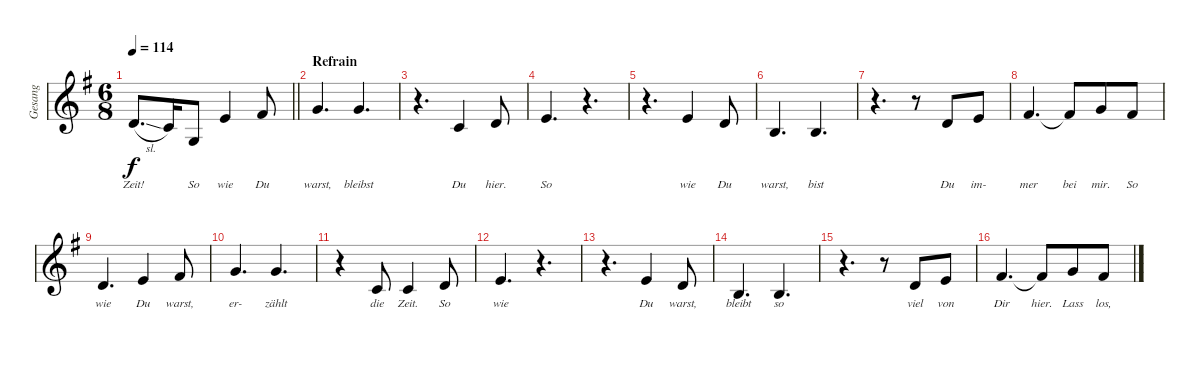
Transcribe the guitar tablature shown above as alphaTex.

\track ("Gesang" "Gesang") {instrument clarinet}
\staff {score}
\tuning (E4 B3 G3 D3 A2 E2) {hide}
\ts (6 8)
\tempo 114
\clef g2
\barLineRight lightlight
\ks g
3.2{sl}.8{d lyrics (0 "Zeit!") lyrics (1 "") lyrics (2 "") lyrics (3 "") lyrics (4 "") dy f} 1.2.16{lyrics (0 "") lyrics (1 "") lyrics (2 "") lyrics (3 "") lyrics (4 "")} 0.3.8{lyrics (0 "So") lyrics (1 "") lyrics (2 "") lyrics (3 "") lyrics (4 "")} 0.1.4{lyrics (0 "wie") lyrics (1 "") lyrics (2 "") lyrics (3 "") lyrics (4 "")} 2.1.8{lyrics (0 "Du") lyrics (1 "") lyrics (2 "") lyrics (3 "") lyrics (4 "")} |
\section ("" "Refrain")
3.1.4{d lyrics (0 "warst,") lyrics (1 "") lyrics (2 "") lyrics (3 "") lyrics (4 "")} 3.1.4{d lyrics (0 "bleibst") lyrics (1 "") lyrics (2 "") lyrics (3 "") lyrics (4 "")} |
r.4{d} 1.2.4{lyrics (0 "Du") lyrics (1 "") lyrics (2 "") lyrics (3 "") lyrics (4 "")} 3.2.8{lyrics (0 "hier.") lyrics (1 "") lyrics (2 "") lyrics (3 "") lyrics (4 "")} |
0.1.4{d lyrics (0 "So") lyrics (1 "") lyrics (2 "") lyrics (3 "") lyrics (4 "")} r.4{d} |
r.4{d} 0.1.4{lyrics (0 "wie") lyrics (1 "") lyrics (2 "") lyrics (3 "") lyrics (4 "")} 3.2.8{lyrics (0 "Du") lyrics (1 "") lyrics (2 "") lyrics (3 "") lyrics (4 "")} |
0.2.4{d lyrics (0 "warst,") lyrics (1 "") lyrics (2 "") lyrics (3 "") lyrics (4 "")} 0.2.4{d lyrics (0 "bist") lyrics (1 "") lyrics (2 "") lyrics (3 "") lyrics (4 "")} |
r.4{d} r.8 3.2.8{lyrics (0 "Du") lyrics (1 "") lyrics (2 "") lyrics (3 "") lyrics (4 "")} 0.1.8{lyrics (0 "im-") lyrics (1 "") lyrics (2 "") lyrics (3 "") lyrics (4 "")} |
2.1.4{d lyrics (0 "mer") lyrics (1 "") lyrics (2 "") lyrics (3 "") lyrics (4 "")} 2.1{t}.8{lyrics (0 "bei") lyrics (1 "") lyrics (2 "") lyrics (3 "") lyrics (4 "")} 3.1.8{lyrics (0 "mir.") lyrics (1 "") lyrics (2 "") lyrics (3 "") lyrics (4 "")} 2.1.8{lyrics (0 "So") lyrics (1 "") lyrics (2 "") lyrics (3 "") lyrics (4 "")} |
3.2.4{d lyrics (0 "wie") lyrics (1 "") lyrics (2 "") lyrics (3 "") lyrics (4 "")} 0.1.4{lyrics (0 "Du") lyrics (1 "") lyrics (2 "") lyrics (3 "") lyrics (4 "")} 2.1.8{lyrics (0 "warst,") lyrics (1 "") lyrics (2 "") lyrics (3 "") lyrics (4 "")} |
3.1.4{d lyrics (0 "er-") lyrics (1 "") lyrics (2 "") lyrics (3 "") lyrics (4 "")} 3.1.4{d lyrics (0 "zählt") lyrics (1 "") lyrics (2 "") lyrics (3 "") lyrics (4 "")} |
r.4 1.2.8{lyrics (0 "die") lyrics (1 "") lyrics (2 "") lyrics (3 "") lyrics (4 "")} 1.2.4{lyrics (0 "Zeit.") lyrics (1 "") lyrics (2 "") lyrics (3 "") lyrics (4 "")} 3.2.8{lyrics (0 "So") lyrics (1 "") lyrics (2 "") lyrics (3 "") lyrics (4 "")} |
0.1.4{d lyrics (0 "wie") lyrics (1 "") lyrics (2 "") lyrics (3 "") lyrics (4 "")} r.4{d} |
r.4{d} 0.1.4{lyrics (0 "Du") lyrics (1 "") lyrics (2 "") lyrics (3 "") lyrics (4 "")} 3.2.8{lyrics (0 "warst,") lyrics (1 "") lyrics (2 "") lyrics (3 "") lyrics (4 "")} |
0.2.4{d lyrics (0 "bleibt") lyrics (1 "") lyrics (2 "") lyrics (3 "") lyrics (4 "")} 0.2.4{d lyrics (0 "so") lyrics (1 "") lyrics (2 "") lyrics (3 "") lyrics (4 "")} |
r.4{d} r.8 3.2.8{lyrics (0 "viel") lyrics (1 "") lyrics (2 "") lyrics (3 "") lyrics (4 "")} 0.1.8{lyrics (0 "von") lyrics (1 "") lyrics (2 "") lyrics (3 "") lyrics (4 "")} |
2.1.4{d lyrics (0 "Dir") lyrics (1 "") lyrics (2 "") lyrics (3 "") lyrics (4 "")} 2.1{t}.8{lyrics (0 "hier.") lyrics (1 "") lyrics (2 "") lyrics (3 "") lyrics (4 "")} 3.1.8{lyrics (0 "Lass") lyrics (1 "") lyrics (2 "") lyrics (3 "") lyrics (4 "")} 2.1.8{lyrics (0 "los,") lyrics (1 "") lyrics (2 "") lyrics (3 "") lyrics (4 "")}
